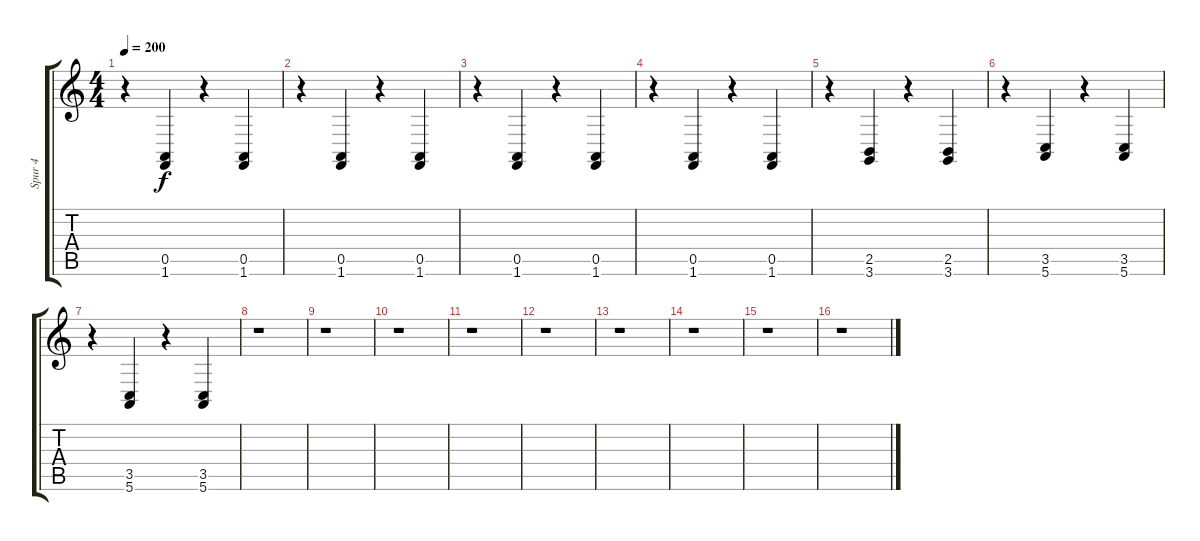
\track ("Spur 4" "Spur 4") {instrument clavinet}
\staff {score tabs}
\tuning (E4 B3 G3 D3 A2 E2) {hide}
\ts (4 4)
\tempo 200
\clef g2
\ks c
r.4{dy f} (0.5 1.6).4 r.4 (0.5 1.6).4 |
r.4 (0.5 1.6).4 r.4 (0.5 1.6).4 |
r.4 (0.5 1.6).4 r.4 (0.5 1.6).4 |
r.4 (0.5 1.6).4 r.4 (0.5 1.6).4 |
r.4 (2.5 3.6).4 r.4 (2.5 3.6).4 |
r.4 (3.5 5.6).4 r.4 (3.5 5.6).4 |
r.4 (3.5 5.6).4 r.4 (3.5 5.6).4 |
r.1 |
r.1 |
r.1 |
r.1 |
r.1 |
r.1 |
r.1 |
r.1 |
r.1
